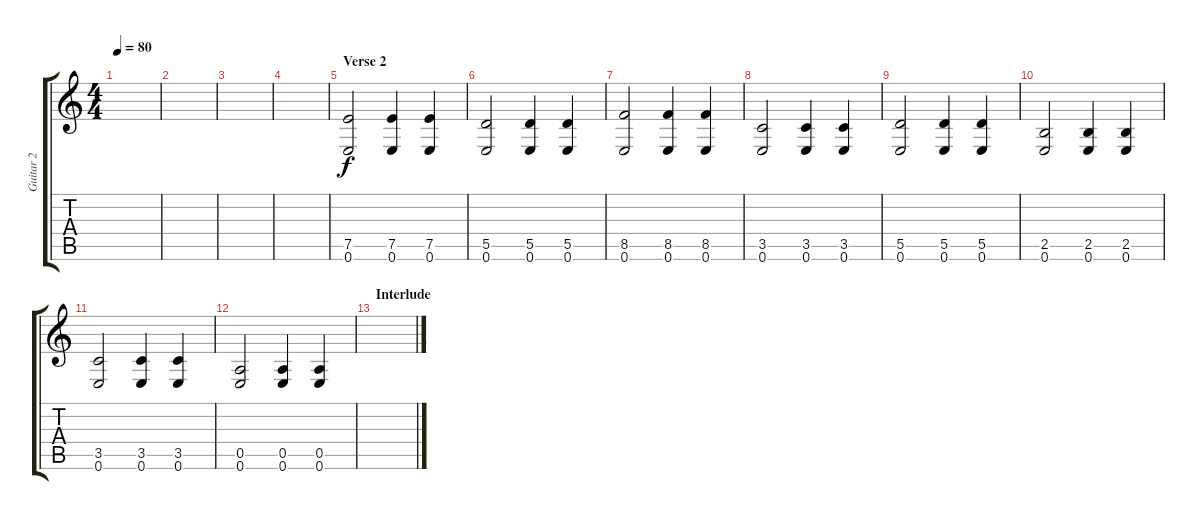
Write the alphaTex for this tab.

\track ("Guitar 2" "Guitar 2") {instrument electricguitarmuted}
\staff {score tabs}
\tuning (E4 B3 G3 D3 A2 E2) {hide}
\ts (4 4)
\tempo 80
\clef g2
\ks c
|
|
|
|
\section ("" "Verse 2")
(7.5 0.6).2 (7.5 0.6).4 (7.5 0.6).4 |
(5.5 0.6).2 (5.5 0.6).4 (5.5 0.6).4 |
(8.5 0.6).2 (8.5 0.6).4 (8.5 0.6).4 |
(3.5 0.6).2 (3.5 0.6).4 (3.5 0.6).4 |
(5.5 0.6).2 (5.5 0.6).4 (5.5 0.6).4 |
(2.5 0.6).2 (2.5 0.6).4 (2.5 0.6).4 |
(3.5 0.6).2 (3.5 0.6).4 (3.5 0.6).4 |
(0.5 0.6).2 (0.5 0.6).4 (0.5 0.6).4 |
\section ("" "Interlude")
